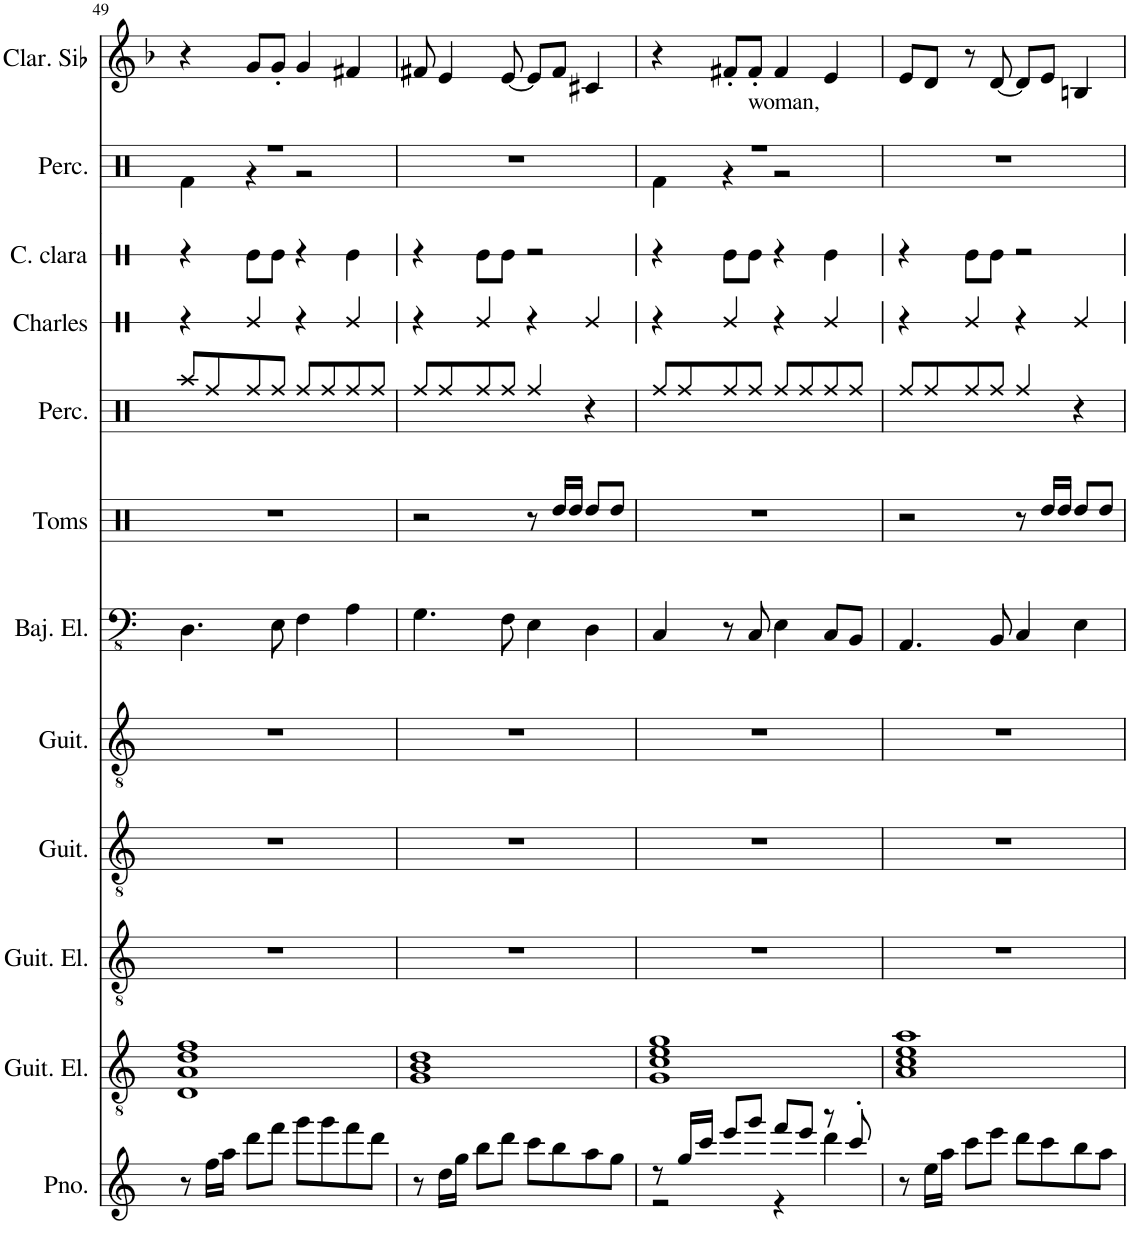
**kern	**kern	**kern	**kern	**kern	**kern	**kern	**kern	**kern	**kern	**kern	**kern	**text
*part12	*part11	*part10	*part9	*part8	*part7	*part6	*part5	*part4	*part3	*part2	*part1	*part1
*staff12	*staff11	*staff10	*staff9	*staff8	*staff7	*staff6	*staff5	*staff4	*staff3	*staff2	*staff1	*staff1
*I"Piano, Ac.Piano	*I"Guitarra eléctrica, Guitar 4	*I"Guitarra eléctrica, Guitar 3	*I"Guitarra acústica, Guitar 2	*I"Guitarra clásica, Guitar 1	*I"Bajo eléctrico, Bass Gtr	*I"Tom Toms, Tom Tom	*I"Set de percusión, Ride Cym	*I"Charles, Clsd Hat	*I"Caja clara, Snare	*I"Set de percusión, Kick Drm	*I"Clarinette en Sib	*
*I'Pno.	*I'Guit. El.	*I'Guit. El.	*I'Guit.	*I'Guit.	*I'Baj. El.	*I'Toms	*I'Perc.	*I'Charles	*I'C. clara	*I'Perc.	*I'Clar. Sib	*
!!LO:PB:g=z
*clefG2	*clefGv2	*clefGv2	*clefGv2	*clefGv2	*clefFv4	*clefX	*clefX	*clefX	*clefX	*clefX	*clefG2	*
*	*	*	*	*	*	*	*	*	*	*	*Trd1c2	*
*k[]	*k[]	*k[]	*k[]	*k[]	*k[]	*k[]	*k[]	*k[]	*k[]	*k[]	*k[b-]	*
*M4/4	*M4/4	*M4/4	*M4/4	*M4/4	*M4/4	*M4/4	*M4/4	*M4/4	*M4/4	*M4/4	*M4/4	*
=49	=49	=49	=49	=49	=49	=49	=49	=49	=49	=49	=49	=49
*	*	*	*	*	*	*	*	*	*	*^	*	*
8r	1D 1A 1d 1f	1r	1r	1r	4.DD\	1r	8Raa/L	4r	4r	1r	4Rf\	4r	.
16ff\LL	.	.	.	.	.	.	8Rff/	.	.	.	.	.	.
16aa\JJ	.	.	.	.	.	.	.	.	.	.	.	.	.
8ddd\L	.	.	.	.	.	.	8Rff/	4Re/	8Re\L	.	4r	8g/L	.
8fff\J	.	.	.	.	8EE\	.	8Rff/J	.	8Re\J	.	.	8g'/J	.
8ggg\L	.	.	.	.	4FF\	.	8Rff/L	4r	4r	.	2r	4g/	.
8ggg\	.	.	.	.	.	.	8Rff/	.	.	.	.	.	.
8fff\	.	.	.	.	4AA\	.	8Rff/	4Re/	4Re\	.	.	4f#X/	.
8ddd\J	.	.	.	.	.	.	8Rff/J	.	.	.	.	.	.
*	*	*	*	*	*	*	*	*	*	*v	*v	*	*
=50	=50	=50	=50	=50	=50	=50	=50	=50	=50	=50	=50	=50
8r	1G 1B 1d	1r	1r	1r	4.GG\	2r	8Rff/L	4r	4r	1r	8f#X/	.
16dd\LL	.	.	.	.	.	.	8Rff/	.	.	.	4e/	.
16gg\JJ	.	.	.	.	.	.	.	.	.	.	.	.
8bb\L	.	.	.	.	.	.	8Rff/	4Re/	8Re\L	.	.	.
8ddd\J	.	.	.	.	8FF\	.	8Rff/J	.	8Re\J	.	[8e/	.
8ccc\L	.	.	.	.	4EE\	8r	4Rff/	4r	2r	.	8e/L]	.
8bb\	.	.	.	.	.	16Rdd/LL	.	.	.	.	8f#/J	.
.	.	.	.	.	.	16Rdd/JJ	.	.	.	.	.	.
8aa\	.	.	.	.	4DD\	8Rdd/L	4r	4Re/	.	.	4c#X/	.
8gg\J	.	.	.	.	.	8Rdd/J	.	.	.	.	.	.
=51	=51	=51	=51	=51	=51	=51	=51	=51	=51	=51	=51	=51
*^	*	*	*	*	*	*	*	*	*	*^	*	*
8r	2r	1G 1c 1e 1g	1r	1r	1r	4CC/	1r	8Rff/L	4r	4r	1r	4Rf\	4r	.
16gg/LL	.	.	.	.	.	.	.	8Rff/	.	.	.	.	.	.
16ccc/JJ	.	.	.	.	.	.	.	.	.	.	.	.	.	.
8eee/L	.	.	.	.	.	8r	.	8Rff/	4Re/	8Re\L	.	4r	8f#X'/L	.
8ggg/J	.	.	.	.	.	8CC/	.	8Rff/J	.	8Re\J	.	.	8f#'/J	.
!	!	!	!	!	!	!	!	!	!	!	!	!	!	!LO:LY:b
8fff/L	4r	.	.	.	.	4EE\	.	8Rff/L	4r	4r	.	2r	4f#/	woman,
8eee/J	.	.	.	.	.	.	.	8Rff/	.	.	.	.	.	.
8r	4ddd\	.	.	.	.	8CC/L	.	8Rff/	4Re/	4Re\	.	.	4e/	.
8ccc'/	.	.	.	.	.	8BBB/J	.	8Rff/J	.	.	.	.	.	.
*v	*v	*	*	*	*	*	*	*	*	*	*v	*v	*	*
=52	=52	=52	=52	=52	=52	=52	=52	=52	=52	=52	=52	=52
8r	1A 1c 1e 1a	1r	1r	1r	4.AAA/	2r	8Rff/L	4r	4r	1r	8e/L	.
16ee\LL	.	.	.	.	.	.	8Rff/	.	.	.	8d/J	.
16aa\JJ	.	.	.	.	.	.	.	.	.	.	.	.
8ccc\L	.	.	.	.	.	.	8Rff/	4Re/	8Re\L	.	8r	.
8eee\J	.	.	.	.	8BBB/	.	8Rff/J	.	8Re\J	.	[8d/	.
8ddd\L	.	.	.	.	4CC/	8r	4Rff/	4r	2r	.	8d/L]	.
8ccc\	.	.	.	.	.	16Rdd/LL	.	.	.	.	8e/J	.
.	.	.	.	.	.	16Rdd/JJ	.	.	.	.	.	.
8bb\	.	.	.	.	4EE\	8Rdd/L	4r	4Re/	.	.	4Bn/	.
8aa\J	.	.	.	.	.	8Rdd/J	.	.	.	.	.	.
=	=	=	=	=	=	=	=	=	=	=	=	=
*-	*-	*-	*-	*-	*-	*-	*-	*-	*-	*-	*-	*-
